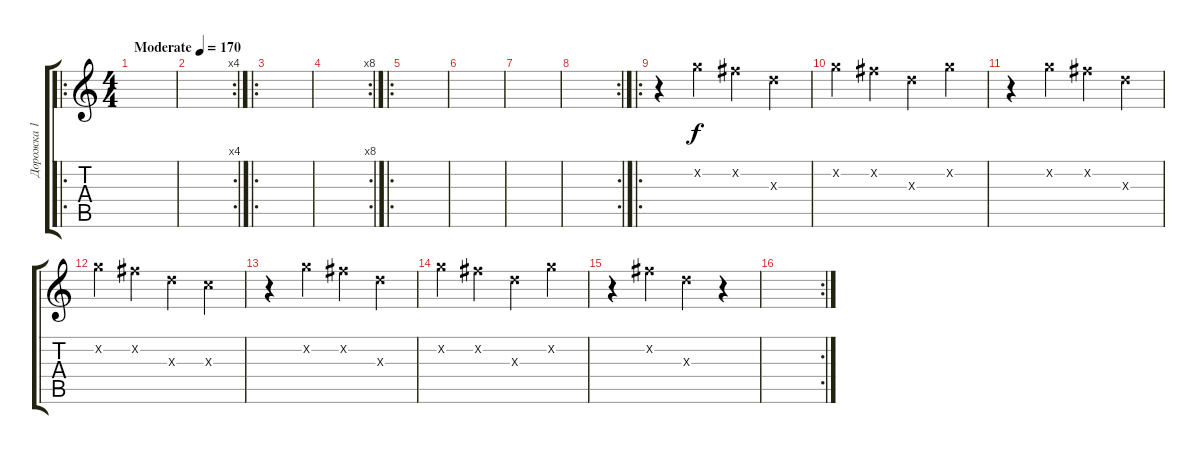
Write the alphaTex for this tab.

\track ("Дорожка 1" "Дорожка 1") {instrument distortionguitar}
\staff {score tabs}
\tuning (E4 B3 G3 D3 A2 E2) {hide}
\ro
\ts (4 4)
\tempo (170 "Moderate")
\clef g2
\ks c
|
\rc 4
|
\ro
|
\rc 8
|
\ro
|
|
|
\rc 2
|
\ro
r.4 8.2{x}.4 7.2{x}.4 7.3{x}.4 |
8.2{x}.4 7.2{x}.4 7.3{x}.4 8.2{x}.4 |
r.4 8.2{x}.4 7.2{x}.4 7.3{x}.4 |
8.2{x}.4 7.2{x}.4 7.3{x}.4 5.3{x}.4 |
r.4 8.2{x}.4 7.2{x}.4 7.3{x}.4 |
8.2{x}.4 7.2{x}.4 7.3{x}.4 8.2{x}.4 |
r.4 7.2{x}.4 7.3{x}.4 r.4 |
\rc 2
